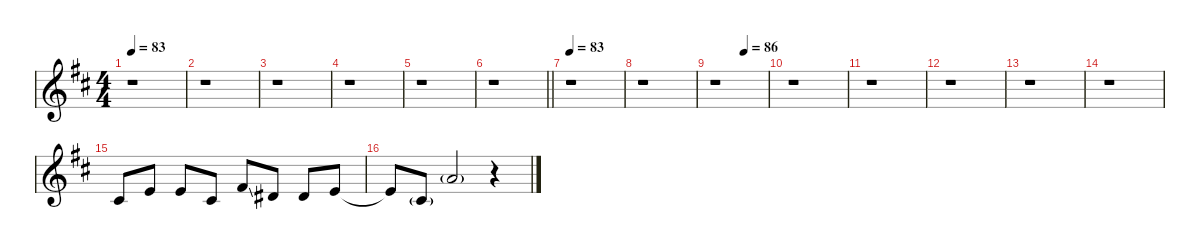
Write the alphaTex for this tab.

\defaultSystemsLayout 4
\hideDynamics
\bracketExtendMode nobrackets
\singleTrackTrackNamePolicy hidden
\multiTrackTrackNamePolicy hidden
\firstSystemTrackNameMode fullname
\firstSystemTrackNameOrientation horizontal
\otherSystemsTrackNameOrientation horizontal
\track ("Voix 3" "led.synth.") {defaultSystemsLayout 4 instrument lead3calliope}
\staff {score}
\tuning (E4 B3 G3 D3 A2 E2)
\ts (4 4)
\tempo 83
\clef g2
\ks bminor
r.1{dy f beam Down} |
r.1{beam Down} |
r.1{beam Down} |
r.1{beam Down} |
r.1{beam Down} |
\barLineRight lightlight
r.1{beam Down} |
\tempo 83
r.1{beam Down} |
r.1{beam Down} |
\tempo (86 0.5625)
r.1{beam Down} |
r.1{beam Down} |
r.1{beam Down} |
r.1{beam Down} |
r.1{beam Down} |
r.1{beam Down} |
6.3{acc #}.8{beam Up} 9.3{acc forcenatural}.8{beam Up} 9.3{acc forcenatural}.8{beam Up} 6.3{acc #}.8{beam Up} 11.3{ss acc #}.8{beam Up} 8.3{acc #}.8{beam Up} 8.3{acc #}.8{beam Up} 9.3{acc forcenatural}.8{beam Up} |
9.3{t acc forcenatural}.8{beam Up} 6.3{g acc #}.8{beam Up} 5.1{g acc forcenatural}.2{beam Up} r.4{beam Up}
